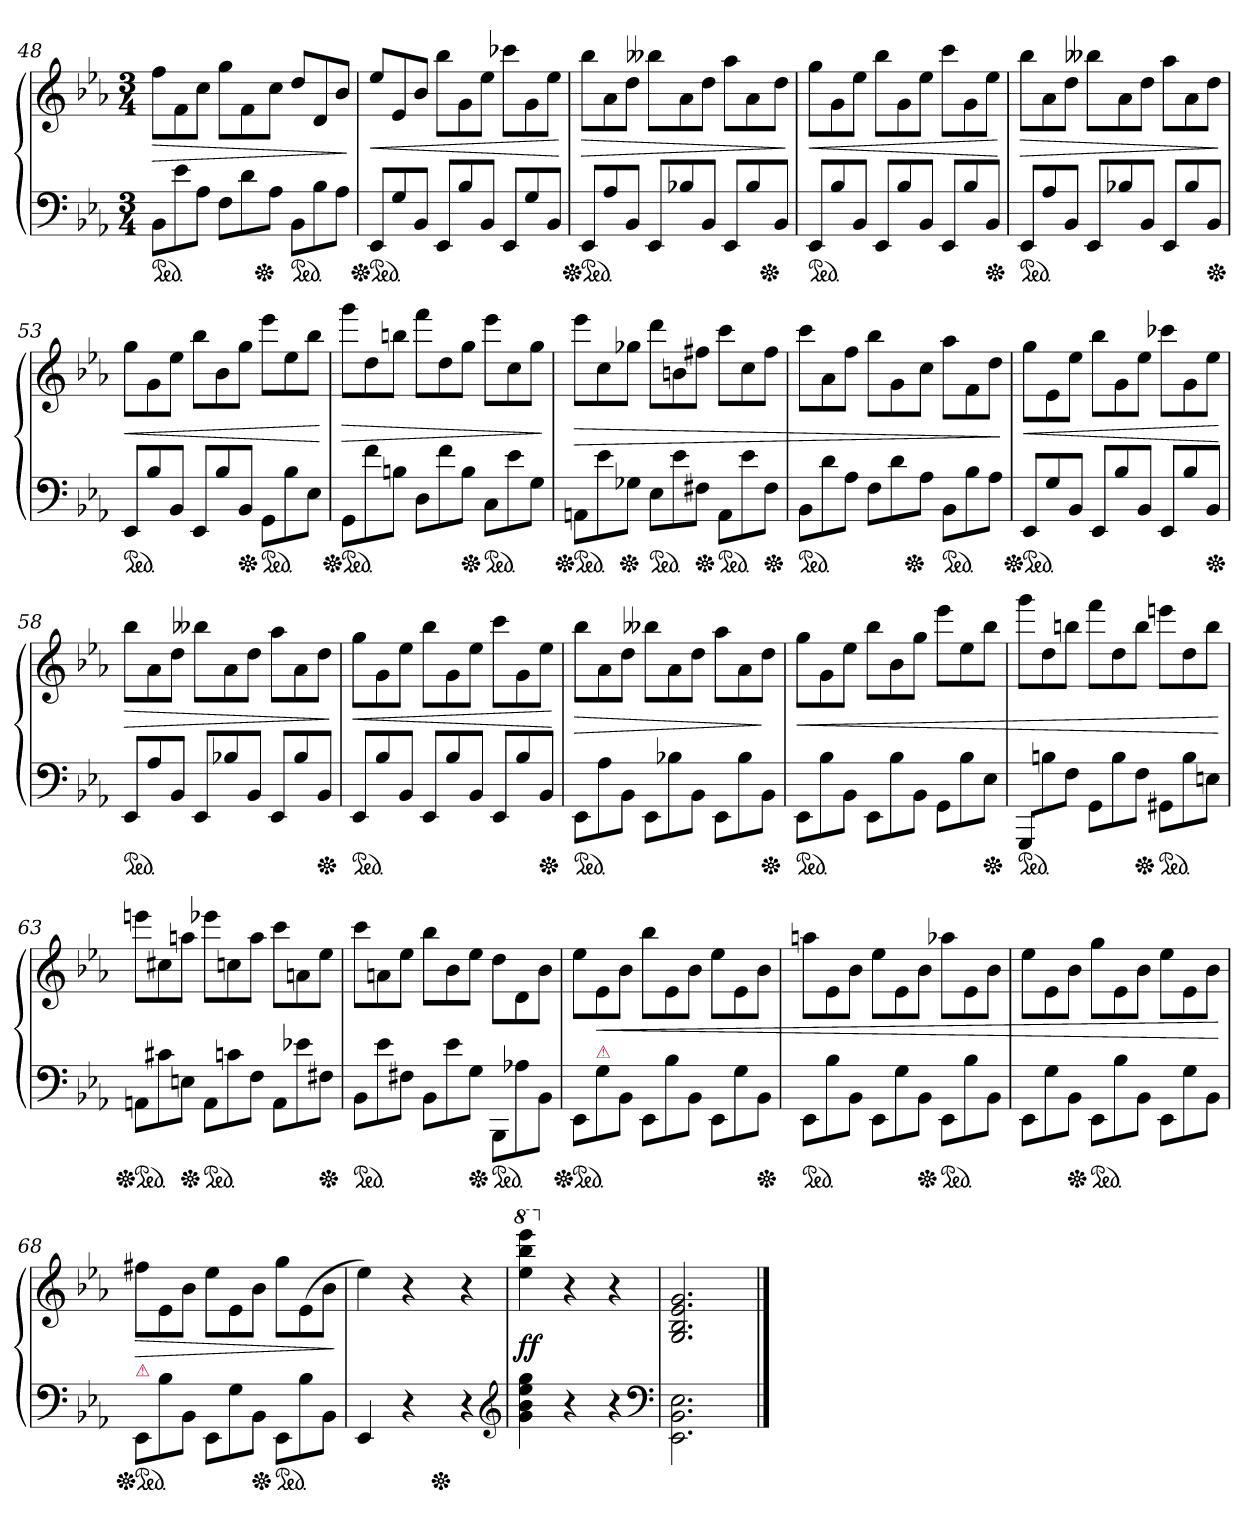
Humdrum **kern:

**kern	**kern	**dynam
*part1	*part1	*part1
*staff2	*staff1	*staff1/2
*clefF4	*clefG2	*
*k[b-e-a-]	*k[b-e-a-]	*
*E-:	*E-:	*
*M3/4	*M3/4	*
*Xtuplet	*Xtuplet	*
*ped	*	*
=48	=48	=48
*	*^	*
12BB-L	12ffL	4.ryy	>
12e-	12f	.	.
12A-J	12ccJ	.	.
12FL	12ggL	.	.
12d	12f	.	.
*Xped	*	*	*
.	.	4.ryy	.
12A-J	12ccJ	.	.
*ped	*	*	*
12BB-L	12ddL	.	.
12B-	12d	.	.
12A-J	12b-J	.	.
.	.	.	]
*	*v	*v	*
=49	=49	=49
*Xped	*	*
*ped	*	*
12EE-L	12ee-L	<
12G	12e-	.
12BB-J	12b-J	.
12EE-L	12bb-L	.
12B-	12g	.
12BB-J	12ee-J	.
12EE-L	12ccc-XL	.
12G	12g	.
12BB-J	12ee-J	.
.	.	[
=50	=50	=50
*	*^	*
*Xped	*	*	*
*ped	*	*	*
12EE-L	12bb-L	2ryy	>
12A-	12a-	.	.
12BB-J	12ddJ	.	.
12EE-L	12bb--XL	.	.
12B-X	12a-	.	.
12BB-J	12ddJ	.	.
12EE-L	12aa-L	8ryy	.
12B-	12a-	.	.
*Xped	*	*	*
.	.	8ryy	.
12BB-J	12ddJ	.	.
.	.	.	]
*	*v	*v	*
=51	=51	=51
*ped	*	*
12EE-L	12ggL	<
12B-	12g	.
12BB-J	12ee-J	.
12EE-L	12bb-L	.
12B-	12g	.
12BB-J	12ee-J	.
12EE-L	12cccL	.
12B-	12g	.
*Xped	*	*
12BB-J	12ee-J	.
.	.	[
=52	=52	=52
*ped	*	*
12EE-L	12bb-L	>
12A-	12a-	.
12BB-J	12ddJ	.
12EE-L	12bb--XL	.
12B-X	12a-	.
12BB-J	12ddJ	.
12EE-L	12aa-L	.
12B-	12a-	.
*Xped	*	*
12BB-J	12ddJ	.
.	.	]
=53	=53	=53
*ped	*	*
12EE-L	12ggL	<
12B-	12g	.
12BB-J	12ee-J	.
12EE-L	12bb-L	.
12B-	12b-	.
*Xped	*	*
12BB-J	12ggJ	.
*ped	*	*
12GGL	12eee-L	.
12B-	12ee-	.
12E-J	12bb-J	.
.	.	[
=54	=54	=54
*Xped	*	*
*ped	*	*
12GGL	12gggL	>
12f	12dd	.
12BnJ	12bbnJ	.
12DL	12fffL	.
12f	12dd	.
*Xped	*	*
12BJ	12ggJ	.
*ped	*	*
12CL	12eee-L	.
12e-	12cc	.
12GJ	12ggJ	.
.	.	]
=55	=55	=55
*Xped	*	*
*ped	*	*
12AAnL	12eee-L	>
12e-	12cc	.
*Xped	*	*
12G-XJ	12gg-XJ	.
*ped	*	*
12E-L	12dddL	.
12e-	12bn	.
*Xped	*	*
12F#XJ	12ff#XJ	.
*ped	*	*
12AAL	12cccL	.
12e-	12cc	.
*Xped	*	*
12F#J	12ff#J	.
=56	=56	=56
*ped	*	*
*	*^	*
12BB-L	12cccL	4.ryy	.
12d	12a-	.	.
12A-J	12ffJ	.	.
12FL	12bb-L	.	.
12d	12g	.	.
*Xped	*	*	*
.	.	4.ryy	.
12A-J	12ccJ	.	.
*ped	*	*	*
12BB-L	12aa-L	.	.
12B-	12f	.	.
12A-J	12ddJ	.	.
.	.	.	]
*	*v	*v	*
=57	=57	=57
*Xped	*	*
*ped	*	*
12EE-L	12ggL	<
12G	12e-	.
12BB-J	12ee-J	.
12EE-L	12bb-L	.
12B-	12g	.
12BB-J	12ee-J	.
12EE-L	12ccc-XL	.
12B-	12g	.
*Xped	*	*
12BB-J	12ee-J	.
.	.	[
=58	=58	=58
*ped	*	*
12EE-L	12bb-L	>
12A-	12a-	.
12BB-J	12ddJ	.
12EE-L	12bb--XL	.
12B-X	12a-	.
12BB-J	12ddJ	.
12EE-L	12aa-L	.
12B-	12a-	.
*Xped	*	*
12BB-J	12ddJ	.
.	.	]
=59	=59	=59
*ped	*	*
12EE-L	12ggL	<
12B-	12g	.
12BB-J	12ee-J	.
12EE-L	12bb-L	.
12B-	12g	.
12BB-J	12ee-J	.
12EE-L	12cccL	.
12B-	12g	.
*Xped	*	*
12BB-J	12ee-J	.
.	.	[
=60	=60	=60
*ped	*	*
12EE-\L	12bb-L	>
12A-	12a-	.
12BB-J	12ddJ	.
12EE-\L	12bb--XL	.
12B-X	12a-	.
12BB-J	12ddJ	.
12EE-\L	12aa-L	.
12B-	12a-	.
*Xped	*	*
12BB-J	12ddJ	]
=61	=61	=61
*ped	*	*
12EE-\L	12ggL	<
12B-	12g	.
12BB-J	12ee-J	.
12EE-\L	12bb-L	.
12B-	12b-	.
12BB-J	12ggJ	.
12GG\L	12eee-L	.
12B-	12ee-	.
*Xped	*	*
12E-J	12bb-J	.
=62	=62	=62
!LO:TX:a:color=crimson:t=⚠	!	!
*ped	*	*
12GGG/L	12gggL	.
12Bn\	12dd	.
12F\J	12bbnJ	.
12GGL	12fffL	.
12B	12dd	.
*Xped	*	*
12FJ	12bbJ	.
*ped	*	*
12GG#XL	12eeenL	.
12B	12dd	.
12EnJ	12bbJ	.
.	.	[
=63	=63	=63
*Xped	*	*
*ped	*	*
12AAnL	12eeenL	.
12c#X	12cc#X	.
*Xped	*	*
12EnJ	12aanJ	.
*ped	*	*
12AAL	12eee-XL	.
12cn	12ccn	.
12FJ	12aaJ	.
12AAL	12cccL	.
12e-X	12an	.
*Xped	*	*
12F#XJ	12ee-J	.
=64	=64	=64
*ped	*	*
12BB-L	12cccL	.
12e-	12an	.
12F#XJ	12ee-J	.
12BB-L	12bb-L	.
12e-	12b-	.
*Xped	*	*
12GJ	12ee-J	.
*ped	*	*
12BBB-\L	12dd\L	.
12A-X	12d	.
12BB-J	12b-J	.
=65	=65	=65
*Xped	*	*
*ped	*	*
12EE-\L	12ee-\L	.
!	!LO:TX:b:Bi:color=crimson:t=⚠	!
!	!	!LO:HP:b
12G	12e-	<
12BB-J	12b-J	.
12EE-\L	12bb-L	.
12B-	12e-	.
12BB-J	12b-J	.
12EE-\L	12ee-\L	.
12G	12e-	.
*Xped	*	*
12BB-J	12b-J	.
=66	=66	=66
*ped	*	*
12EE-\L	12aanL	.
12B-	12e-	.
12BB-J	12b-J	.
12EE-\L	12ee-\L	.
12G	12e-	.
*Xped	*	*
12BB-J	12b-J	.
*ped	*	*
12EE-\L	12aa-XL	.
12B-	12e-	.
12BB-J	12b-J	.
=67	=67	=67
12EE-\L	12ee-\L	.
12G	12e-	.
*Xped	*	*
12BB-J	12b-J	.
*ped	*	*
12EE-\L	12ggL	.
12B-	12e-	.
12BB-J	12b-J	.
12EE-\L	12ee-\L	.
12G	12e-	.
12BB-J	12b-J	.
.	.	[
=68	=68	=68
!	!LO:TX:b:Bi:color=crimson:t=⚠	!
!	!	!LO:HP:b
*Xped	*	*
*ped	*	*
12EE-\L	12ff#XL	>
12B-	12e-	.
12BB-J	12b-J	.
12EE-\L	12ee-\L	.
12G	12e-	.
*Xped	*	*
12BB-J	12b-J	.
*ped	*	*
12EE-\L	12ggL	.
12B-	(>12e-	.
12BB-J	12b-J	.
.	.	]
=69	=69	=69
*	*^	*
4EE-	4ee-)	4.ryy	.
4r	4r	.	.
*Xped	*	*	*
.	.	4.ryy	.
4r	4r	.	.
*clefG2	*	*	*
*	*v	*v	*
=70	=70	=70
*	*8va	*
4g 4b- 4ee- 4gg	4eee- 4bbb- 4eeee-	ff
*	*X8va	*
4r	4r	.
4r	4r	.
*clefF4	*	*
=71	=71	=71
2.EE-\ 2.BB-\ 2.E-\	2.G/ 2.B-/ 2.e-/ 2.g/	.
==	==	==
*-	*-	*-
